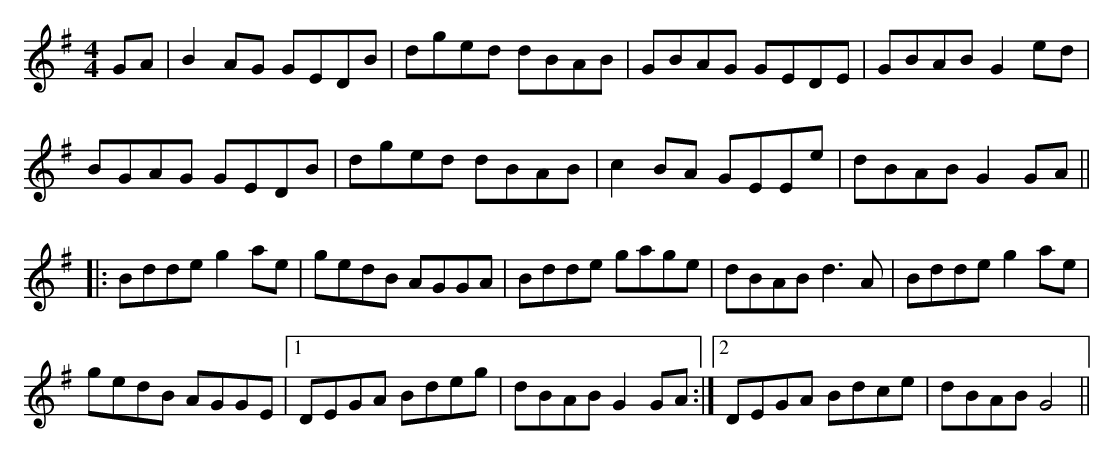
X:1
M:4/4
K:G
GA|B2AG GEDB|dged dBAB|GBAG GEDE|GBAB G2ed|
BGAG GEDB|dged dBAB|c2BA GEEe|dBAB G2GA||
|:Bdde g2ae|gedB AGGA|Bdde gage|dBAB d3A|Bdde g2ae|
gedB AGGE|1 DEGA Bdeg|dBAB G2GA:|2 DEGA Bdce|dBAB G4||
